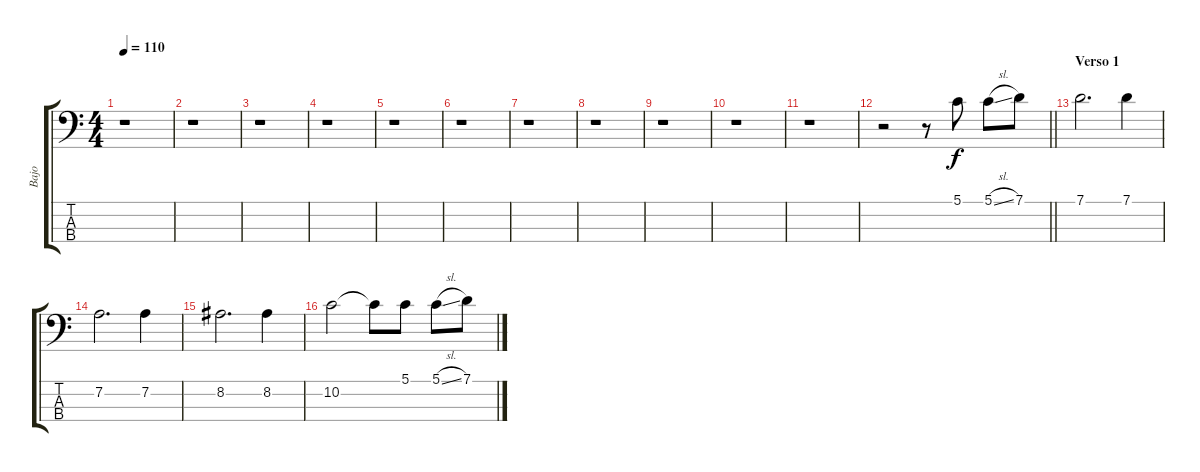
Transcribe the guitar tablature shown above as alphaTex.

\track ("Bajo" "Bajo") {instrument electricbasspick}
\staff {score tabs}
\tuning (G2 D2 A1 E1) {hide}
\ts (4 4)
\tempo 110
\clef f4
\ks c
r.1{dy f} |
r.1 |
r.1 |
r.1 |
r.1 |
r.1 |
r.1 |
r.1 |
r.1 |
r.1 |
r.1 |
\barLineRight lightlight
r.2 r.8 5.1.8 5.1{sl}.8 7.1.8 |
\section ("" "Verso 1")
7.1.2{d} 7.1.4 |
7.2.2{d} 7.2.4 |
8.2.2{d} 8.2.4 |
10.2.2 10.2{t}.8 5.1.8 5.1{sl}.8 7.1.8
